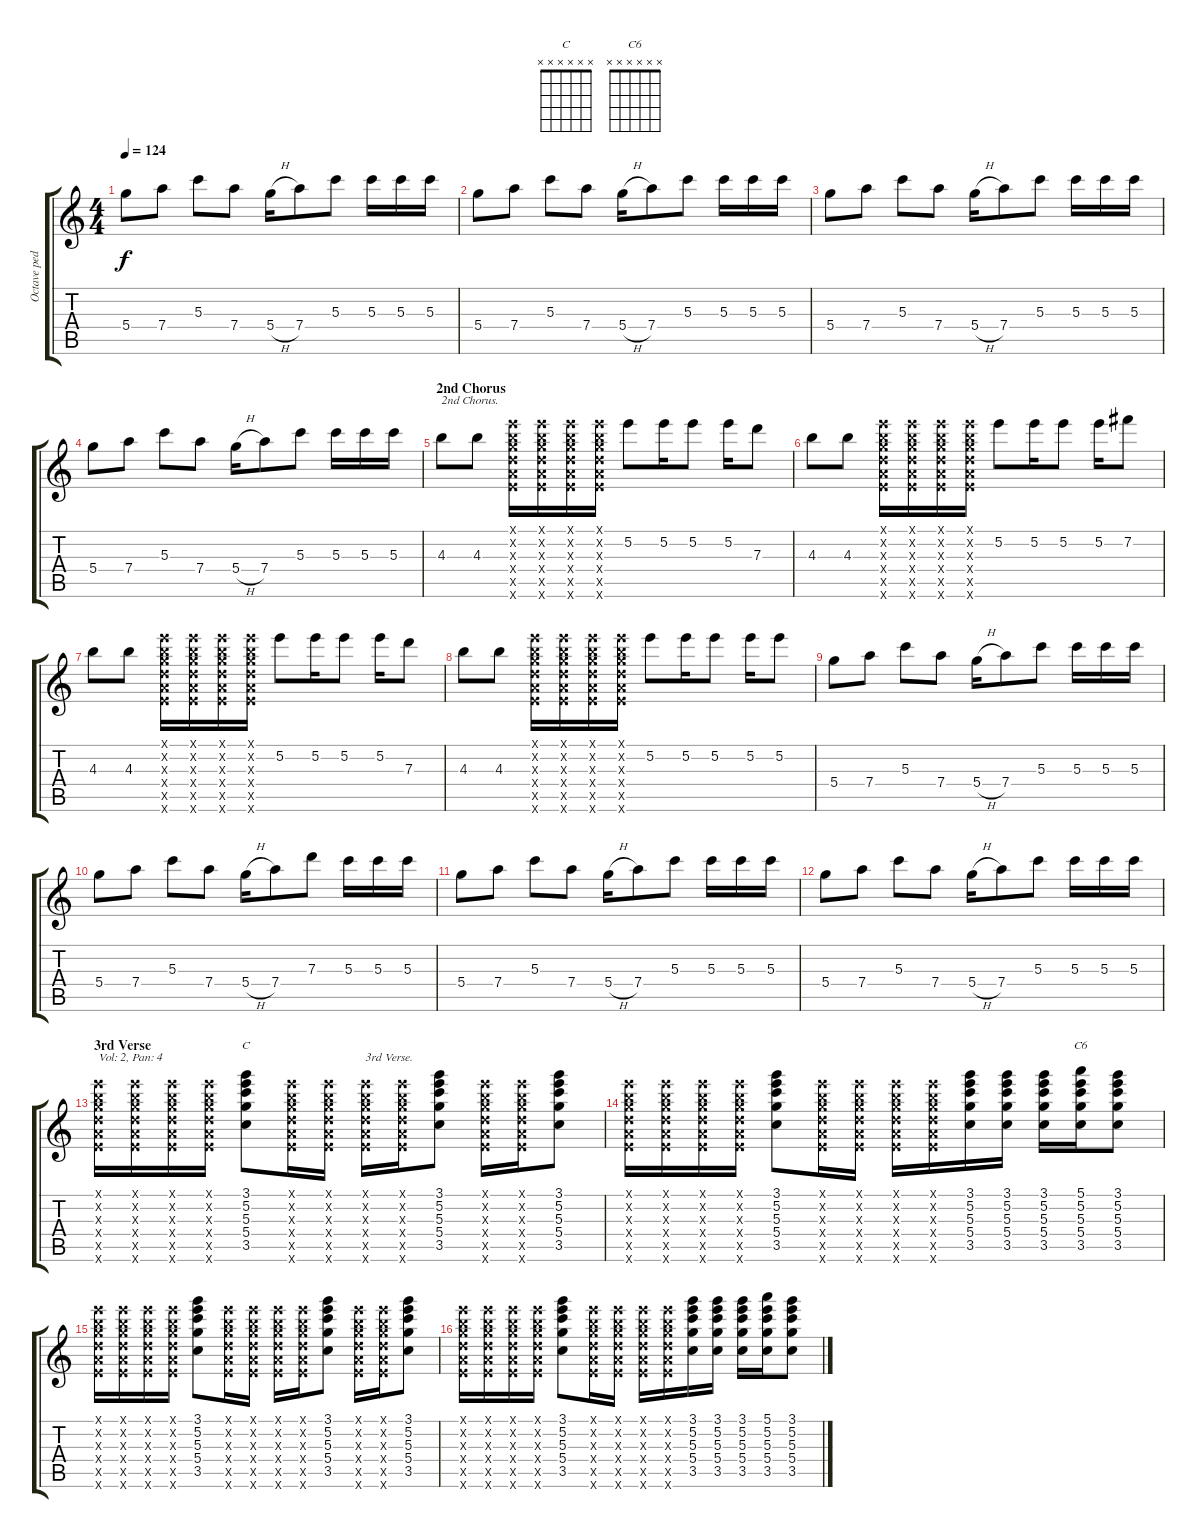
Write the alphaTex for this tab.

\track ("Octave pedal" "Octave ped") {instrument overdrivenguitar}
\staff {score tabs}
\tuning (E5 B4 G4 D4 A3 E3) {hide}
\chord ("C" x x x x x x) {firstfret 0}
\chord ("C6" x x x x x x) {firstfret 0}
\ts (4 4)
\tempo 124
\clef g2
\ks c
5.4.8{dy f} 7.4.8 5.3.8 7.4.8 5.4{h}.16 7.4.8 5.3.8 5.3.16 5.3.16 5.3.16 |
5.4.8 7.4.8 5.3.8 7.4.8 5.4{h}.16 7.4.8 5.3.8 5.3.16 5.3.16 5.3.16 |
5.4.8 7.4.8 5.3.8 7.4.8 5.4{h}.16 7.4.8 5.3.8 5.3.16 5.3.16 5.3.16 |
5.4.8 7.4.8 5.3.8 7.4.8 5.4{h}.16 7.4.8 5.3.8 5.3.16 5.3.16 5.3.16 |
\section ("" "2nd Chorus")
4.3.8{txt "2nd Chorus."} 4.3.8 (0.1{x} 0.2{x} 0.3{x} 0.4{x} 0.5{x} 0.6{x}).16 (0.1{x} 0.2{x} 0.3{x} 0.4{x} 0.5{x} 0.6{x}).16 (0.1{x} 0.2{x} 0.3{x} 0.4{x} 0.5{x} 0.6{x}).16 (0.1{x} 0.2{x} 0.3{x} 0.4{x} 0.5{x} 0.6{x}).16 5.2.8 5.2.16 5.2.8 5.2.16 7.3.8 |
4.3.8 4.3.8 (0.1{x} 0.2{x} 0.3{x} 0.4{x} 0.5{x} 0.6{x}).16 (0.1{x} 0.2{x} 0.3{x} 0.4{x} 0.5{x} 0.6{x}).16 (0.1{x} 0.2{x} 0.3{x} 0.4{x} 0.5{x} 0.6{x}).16 (0.1{x} 0.2{x} 0.3{x} 0.4{x} 0.5{x} 0.6{x}).16 5.2.8 5.2.16 5.2.8 5.2.16 7.2.8 |
4.3.8 4.3.8 (0.1{x} 0.2{x} 0.3{x} 0.4{x} 0.5{x} 0.6{x}).16 (0.1{x} 0.2{x} 0.3{x} 0.4{x} 0.5{x} 0.6{x}).16 (0.1{x} 0.2{x} 0.3{x} 0.4{x} 0.5{x} 0.6{x}).16 (0.1{x} 0.2{x} 0.3{x} 0.4{x} 0.5{x} 0.6{x}).16 5.2.8 5.2.16 5.2.8 5.2.16 7.3.8 |
4.3.8 4.3.8 (0.1{x} 0.2{x} 0.3{x} 0.4{x} 0.5{x} 0.6{x}).16 (0.1{x} 0.2{x} 0.3{x} 0.4{x} 0.5{x} 0.6{x}).16 (0.1{x} 0.2{x} 0.3{x} 0.4{x} 0.5{x} 0.6{x}).16 (0.1{x} 0.2{x} 0.3{x} 0.4{x} 0.5{x} 0.6{x}).16 5.2.8 5.2.16 5.2.8 5.2.16 5.2.8 |
5.4.8 7.4.8 5.3.8 7.4.8 5.4{h}.16 7.4.8 5.3.8 5.3.16 5.3.16 5.3.16 |
5.4.8 7.4.8 5.3.8 7.4.8 5.4{h}.16 7.4.8 7.3.8 5.3.16 5.3.16 5.3.16 |
5.4.8 7.4.8 5.3.8 7.4.8 5.4{h}.16 7.4.8 5.3.8 5.3.16 5.3.16 5.3.16 |
5.4.8 7.4.8 5.3.8 7.4.8 5.4{h}.16 7.4.8 5.3.8 5.3.16 5.3.16 5.3.16 |
\section ("" "3rd Verse")
(0.1{x} 0.2{x} 0.3{x} 0.4{x} 0.5{x} 0.6{x}).16{txt "Vol: 2, Pan: 4" volume 2 balance 12} (0.1{x} 0.2{x} 0.3{x} 0.4{x} 0.5{x} 0.6{x}).16 (0.1{x} 0.2{x} 0.3{x} 0.4{x} 0.5{x} 0.6{x}).16 (0.1{x} 0.2{x} 0.3{x} 0.4{x} 0.5{x} 0.6{x}).16 (3.1 5.2 5.3 5.4 3.5).8{ch "C"} (0.1{x} 0.2{x} 0.3{x} 0.4{x} 0.5{x} 0.6{x}).16 (0.1{x} 0.2{x} 0.3{x} 0.4{x} 0.5{x} 0.6{x}).16 (0.1{x} 0.2{x} 0.3{x} 0.4{x} 0.5{x} 0.6{x}).16{txt "3rd Verse."} (0.1{x} 0.2{x} 0.3{x} 0.4{x} 0.5{x} 0.6{x}).16 (3.1 5.2 5.3 5.4 3.5).8 (0.1{x} 0.2{x} 0.3{x} 0.4{x} 0.5{x} 0.6{x}).16 (0.1{x} 0.2{x} 0.3{x} 0.4{x} 0.5{x} 0.6{x}).16 (3.1 5.2 5.3 5.4 3.5).8 |
(0.1{x} 0.2{x} 0.3{x} 0.4{x} 0.5{x} 0.6{x}).16 (0.1{x} 0.2{x} 0.3{x} 0.4{x} 0.5{x} 0.6{x}).16 (0.1{x} 0.2{x} 0.3{x} 0.4{x} 0.5{x} 0.6{x}).16 (0.1{x} 0.2{x} 0.3{x} 0.4{x} 0.5{x} 0.6{x}).16 (3.1 5.2 5.3 5.4 3.5).8 (0.1{x} 0.2{x} 0.3{x} 0.4{x} 0.5{x} 0.6{x}).16 (0.1{x} 0.2{x} 0.3{x} 0.4{x} 0.5{x} 0.6{x}).16 (0.1{x} 0.2{x} 0.3{x} 0.4{x} 0.5{x} 0.6{x}).16 (0.1{x} 0.2{x} 0.3{x} 0.4{x} 0.5{x} 0.6{x}).16 (3.1 5.2 5.3 5.4 3.5).16 (3.1 5.2 5.3 5.4 3.5).16 (3.1 5.2 5.3 5.4 3.5).16 (5.1 5.2 5.3 5.4 3.5).16{ch "C6"} (3.1 5.2 5.3 5.4 3.5).8 |
(0.1{x} 0.2{x} 0.3{x} 0.4{x} 0.5{x} 0.6{x}).16 (0.1{x} 0.2{x} 0.3{x} 0.4{x} 0.5{x} 0.6{x}).16 (0.1{x} 0.2{x} 0.3{x} 0.4{x} 0.5{x} 0.6{x}).16 (0.1{x} 0.2{x} 0.3{x} 0.4{x} 0.5{x} 0.6{x}).16 (3.1 5.2 5.3 5.4 3.5).8 (0.1{x} 0.2{x} 0.3{x} 0.4{x} 0.5{x} 0.6{x}).16 (0.1{x} 0.2{x} 0.3{x} 0.4{x} 0.5{x} 0.6{x}).16 (0.1{x} 0.2{x} 0.3{x} 0.4{x} 0.5{x} 0.6{x}).16 (0.1{x} 0.2{x} 0.3{x} 0.4{x} 0.5{x} 0.6{x}).16 (3.1 5.2 5.3 5.4 3.5).8 (0.1{x} 0.2{x} 0.3{x} 0.4{x} 0.5{x} 0.6{x}).16 (0.1{x} 0.2{x} 0.3{x} 0.4{x} 0.5{x} 0.6{x}).16 (3.1 5.2 5.3 5.4 3.5).8 |
(0.1{x} 0.2{x} 0.3{x} 0.4{x} 0.5{x} 0.6{x}).16 (0.1{x} 0.2{x} 0.3{x} 0.4{x} 0.5{x} 0.6{x}).16 (0.1{x} 0.2{x} 0.3{x} 0.4{x} 0.5{x} 0.6{x}).16 (0.1{x} 0.2{x} 0.3{x} 0.4{x} 0.5{x} 0.6{x}).16 (3.1 5.2 5.3 5.4 3.5).8 (0.1{x} 0.2{x} 0.3{x} 0.4{x} 0.5{x} 0.6{x}).16 (0.1{x} 0.2{x} 0.3{x} 0.4{x} 0.5{x} 0.6{x}).16 (0.1{x} 0.2{x} 0.3{x} 0.4{x} 0.5{x} 0.6{x}).16 (0.1{x} 0.2{x} 0.3{x} 0.4{x} 0.5{x} 0.6{x}).16 (3.1 5.2 5.3 5.4 3.5).16 (3.1 5.2 5.3 5.4 3.5).16 (3.1 5.2 5.3 5.4 3.5).16 (5.1 5.2 5.3 5.4 3.5).16 (3.1 5.2 5.3 5.4 3.5).8
